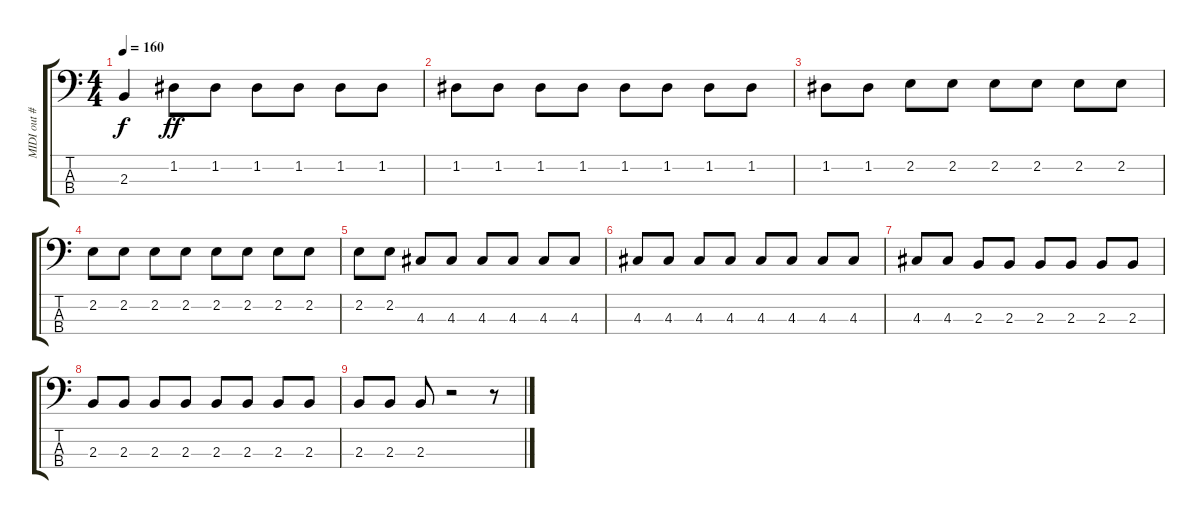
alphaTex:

\track ("MIDI out #3" "MIDI out #") {instrument electricbasspick}
\staff {score tabs}
\tuning (G2 D2 A1 E1) {hide}
\ts (4 4)
\tempo 160
\clef f4
\ks c
2.3{t}.4{dy f} 1.2.8{dy ff} 1.2.8 1.2.8 1.2.8 1.2.8 1.2.8 |
1.2.8 1.2.8 1.2.8 1.2.8 1.2.8 1.2.8 1.2.8 1.2.8 |
1.2.8 1.2.8 2.2.8 2.2.8 2.2.8 2.2.8 2.2.8 2.2.8 |
2.2.8 2.2.8 2.2.8 2.2.8 2.2.8 2.2.8 2.2.8 2.2.8 |
2.2.8 2.2.8 4.3.8 4.3.8 4.3.8 4.3.8 4.3.8 4.3.8 |
4.3.8 4.3.8 4.3.8 4.3.8 4.3.8 4.3.8 4.3.8 4.3.8 |
4.3.8 4.3.8 2.3.8 2.3.8 2.3.8 2.3.8 2.3.8 2.3.8 |
2.3.8 2.3.8 2.3.8 2.3.8 2.3.8 2.3.8 2.3.8 2.3.8 |
2.3.8 2.3.8 2.3.8 r.2 r.8
